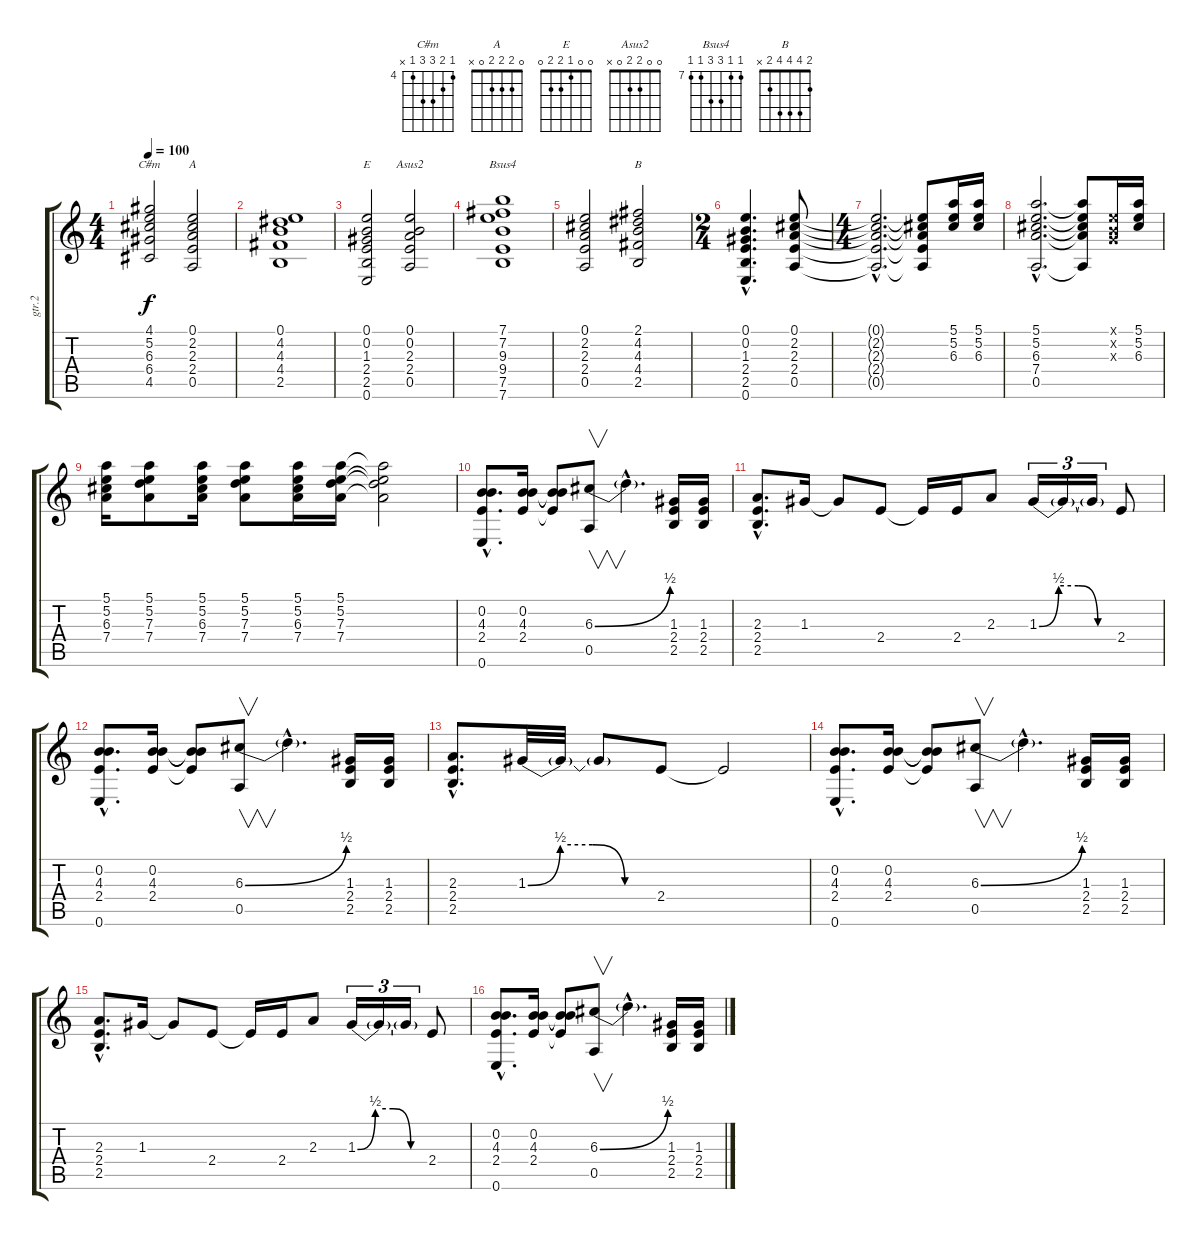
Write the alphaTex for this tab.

\track ("gtr.2" "gtr.2") {instrument overdrivenguitar}
\staff {score tabs}
\tuning (E4 B3 G3 D3 A2 E2) {hide}
\chord ("C#m" 4 5 6 6 4 x) {firstfret 4}
\chord ("A" 0 2 2 2 0 x)
\chord ("E" 0 0 1 2 2 0)
\chord ("Asus2" 0 0 2 2 0 x)
\chord ("Bsus4" 7 7 9 9 7 7) {firstfret 7}
\chord ("B" 2 4 4 4 2 x)
\ts (4 4)
\tempo 100
\clef g2
\ks c
(4.1 5.2 6.3 6.4 4.5).2{ch "C#m" dy f} (0.1 2.2 2.3 2.4 0.5).2{ch "A"} |
(0.1 4.2 4.3 4.4 2.5).1 |
(0.1 0.2 1.3 2.4 2.5 0.6).2{ch "E"} (0.1 0.2 2.3 2.4 0.5).2{ch "Asus2"} |
(7.1 7.2 9.3 9.4 7.5 7.6).1{ch "Bsus4"} |
(0.1 2.2 2.3 2.4 0.5).2 (2.1 4.2 4.3 4.4 2.5).2{ch "B"} |
\ts (2 4)
(0.1{hac} 0.2{hac} 1.3{hac} 2.4{hac} 2.5{hac} 0.6{hac}).4{d} (0.1 2.2 2.3 2.4 0.5).8 |
\ts (4 4)
(0.1{hac t} 2.2{hac t} 2.3{hac t} 2.4{hac t} 0.5{hac t}).2{d} (0.1{t} 2.2{t} 2.3{t} 2.4{t} 0.5{t}).8 (5.1 5.2 6.3).16 (5.1 5.2 6.3).16 |
(5.1{hac} 5.2{hac} 6.3{hac} 7.4{hac} 0.5{hac}).2{d} (5.1{t} 5.2{t} 6.3{t} 7.4{t} 0.5{t}).8 (0.1{x} 0.2{x} 0.3{x}).16 (5.1 5.2 6.3).16 |
(5.1 5.2 6.3 7.4).16 (5.1 5.2 7.3 7.4).8 (5.1 5.2 6.3 7.4).16 (5.1 5.2 7.3 7.4).8 (5.1 5.2 6.3 7.4).16 (5.1 5.2 7.3 7.4).16 (5.1{t} 5.2{t} 7.3{t} 7.4{t}).2 |
(0.2{hac} 4.3{hac} 2.4{hac} 0.6{hac}).8{d} (0.2 4.3 2.4).16 (0.2{t} 4.3{t} 2.4{t}).8 (6.3{be (bend 0 0 60 2)} 0.5).8{v} 6.3{hac t}.4{d} (1.3 2.4 2.5).16 (1.3 2.4 2.5).16 |
(2.3{hac} 2.4{hac} 2.5{hac}).8{d} 1.3.16 1.3{t}.8 2.4.8 2.4{t}.16 2.4.16 2.3.8 1.3{be (custom 0 0 15 2 30 2 45 0 60 0)}.16{tu (3 2)} 1.3{t}.16{tu (3 2)} 1.3{t}.16{tu (3 2)} 2.4.8 |
(0.2{hac} 4.3{hac} 2.4{hac} 0.6{hac}).8{d} (0.2 4.3 2.4).16 (0.2{t} 4.3{t} 2.4{t}).8 (6.3{be (bend 0 0 60 2)} 0.5).8{v} 6.3{hac t}.4{d} (1.3 2.4 2.5).16 (1.3 2.4 2.5).16 |
(2.3{hac} 2.4{hac} 2.5{hac}).8{d} 1.3{be (custom 0 0 15 2 30 2 45 0 60 0)}.32 1.3{t}.32 1.3{t}.8 2.4.8 2.4{t}.2 |
(0.2{hac} 4.3{hac} 2.4{hac} 0.6{hac}).8{d} (0.2 4.3 2.4).16 (0.2{t} 4.3{t} 2.4{t}).8 (6.3{be (bend 0 0 60 2)} 0.5).8{v} 6.3{hac t}.4{d} (1.3 2.4 2.5).16 (1.3 2.4 2.5).16 |
(2.3{hac} 2.4{hac} 2.5{hac}).8{d} 1.3.16 1.3{t}.8 2.4.8 2.4{t}.16 2.4.16 2.3.8 1.3{be (custom 0 0 15 2 30 2 45 0 60 0)}.16{tu (3 2)} 1.3{t}.16{tu (3 2)} 1.3{t}.16{tu (3 2)} 2.4.8 |
(0.2{hac} 4.3{hac} 2.4{hac} 0.6{hac}).8{d} (0.2 4.3 2.4).16 (0.2{t} 4.3{t} 2.4{t}).8 (6.3{be (bend 0 0 60 2)} 0.5).8{v} 6.3{hac t}.4{d} (1.3 2.4 2.5).16 (1.3 2.4 2.5).16
